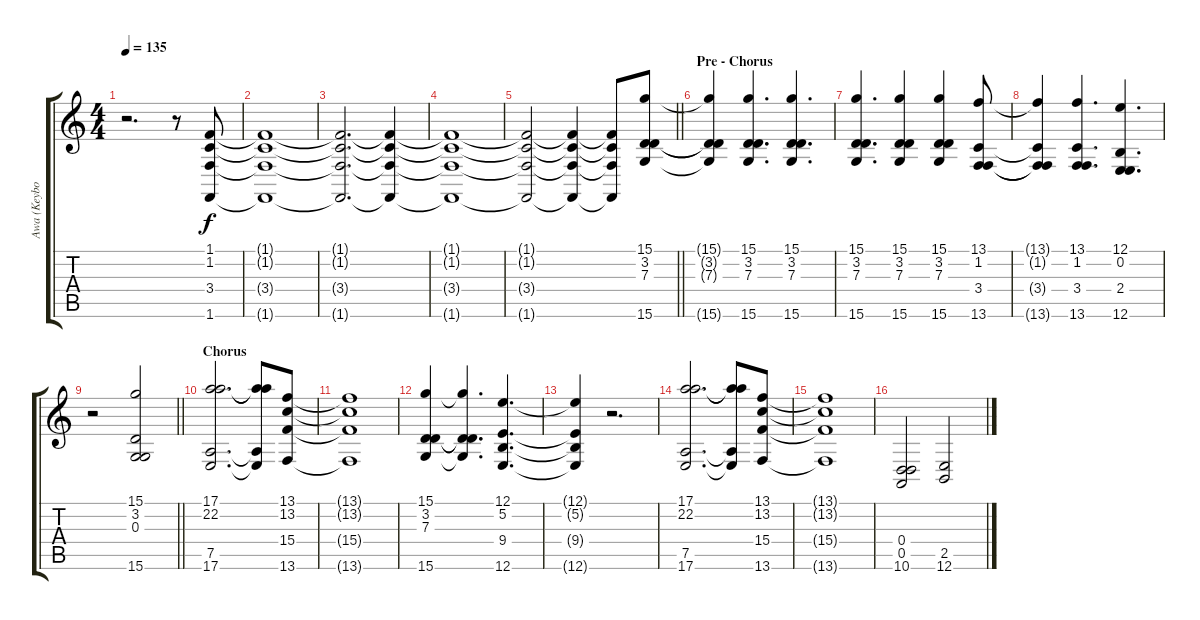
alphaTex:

\track ("Awa (Keyboard)" "Awa (Keybo") {instrument synthstrings1}
\staff {score tabs}
\tuning (E4 B3 G3 D3 A2 E2) {hide}
\ts (4 4)
\tempo 135
\clef g2
\ks c
r.2{d dy f} r.8 (1.1 1.2 3.4 1.6).8{volume 13} |
(1.1{t} 1.2{t} 3.4{t} 1.6{t}).1 |
(1.1{t} 1.2{t} 3.4{t} 1.6{t}).2{d} (1.1{t} 1.2{t} 3.4{t} 1.6{t}).4{volume 8} |
(1.1{t} 1.2{t} 3.4{t} 1.6{t}).1 |
\barLineRight lightlight
(1.1{t} 1.2{t} 3.4{t} 1.6{t}).2 (1.1{t} 1.2{t} 3.4{t} 1.6{t}).4 (1.1{t} 1.2{t} 3.4{t} 1.6{t}).8 (15.1 3.2 7.3 15.6).8 |
\section ("" "Pre - Chorus")
(15.1{t} 3.2{t} 7.3{t} 15.6{t}).4 (15.1 3.2 7.3 15.6).4{d} (15.1 3.2 7.3 15.6).4{d} |
(15.1 3.2 7.3 15.6).4{d} (15.1 3.2 7.3 15.6).4 (15.1 3.2 7.3 15.6).4 (13.1 1.2 3.4 13.6).8 |
(13.1{t} 1.2{t} 3.4{t} 13.6{t}).4 (13.1 1.2 3.4 13.6).4{d} (12.1 0.2 2.4 12.6).4{d} |
\barLineRight lightlight
r.2 (15.1 3.2 0.3 15.6).2 |
\section ("" "Chorus")
(17.1 22.2 7.5 17.6).2{d volume 7} (17.1{t} 22.2{t} 7.5{t} 17.6{t}).8 (13.1 13.2 15.4 13.6).8 |
(13.1{t} 13.2{t} 15.4{t} 13.6{t}).1 |
(15.1 3.2 7.3 15.6).4 (15.1{t} 3.2{t} 7.3{t} 15.6{t}).4{d} (12.1 5.2 9.4 12.6).4{d} |
(12.1{t} 5.2{t} 9.4{t} 12.6{t}).4 r.2{d} |
(17.1 22.2 7.5 17.6).2{d} (17.1{t} 22.2{t} 7.5{t} 17.6{t}).8 (13.1 13.2 15.4 13.6).8 |
(13.1{t} 13.2{t} 15.4{t} 13.6{t}).1 |
(0.4 0.5 10.6).2{volume 10} (2.5 12.6).2
